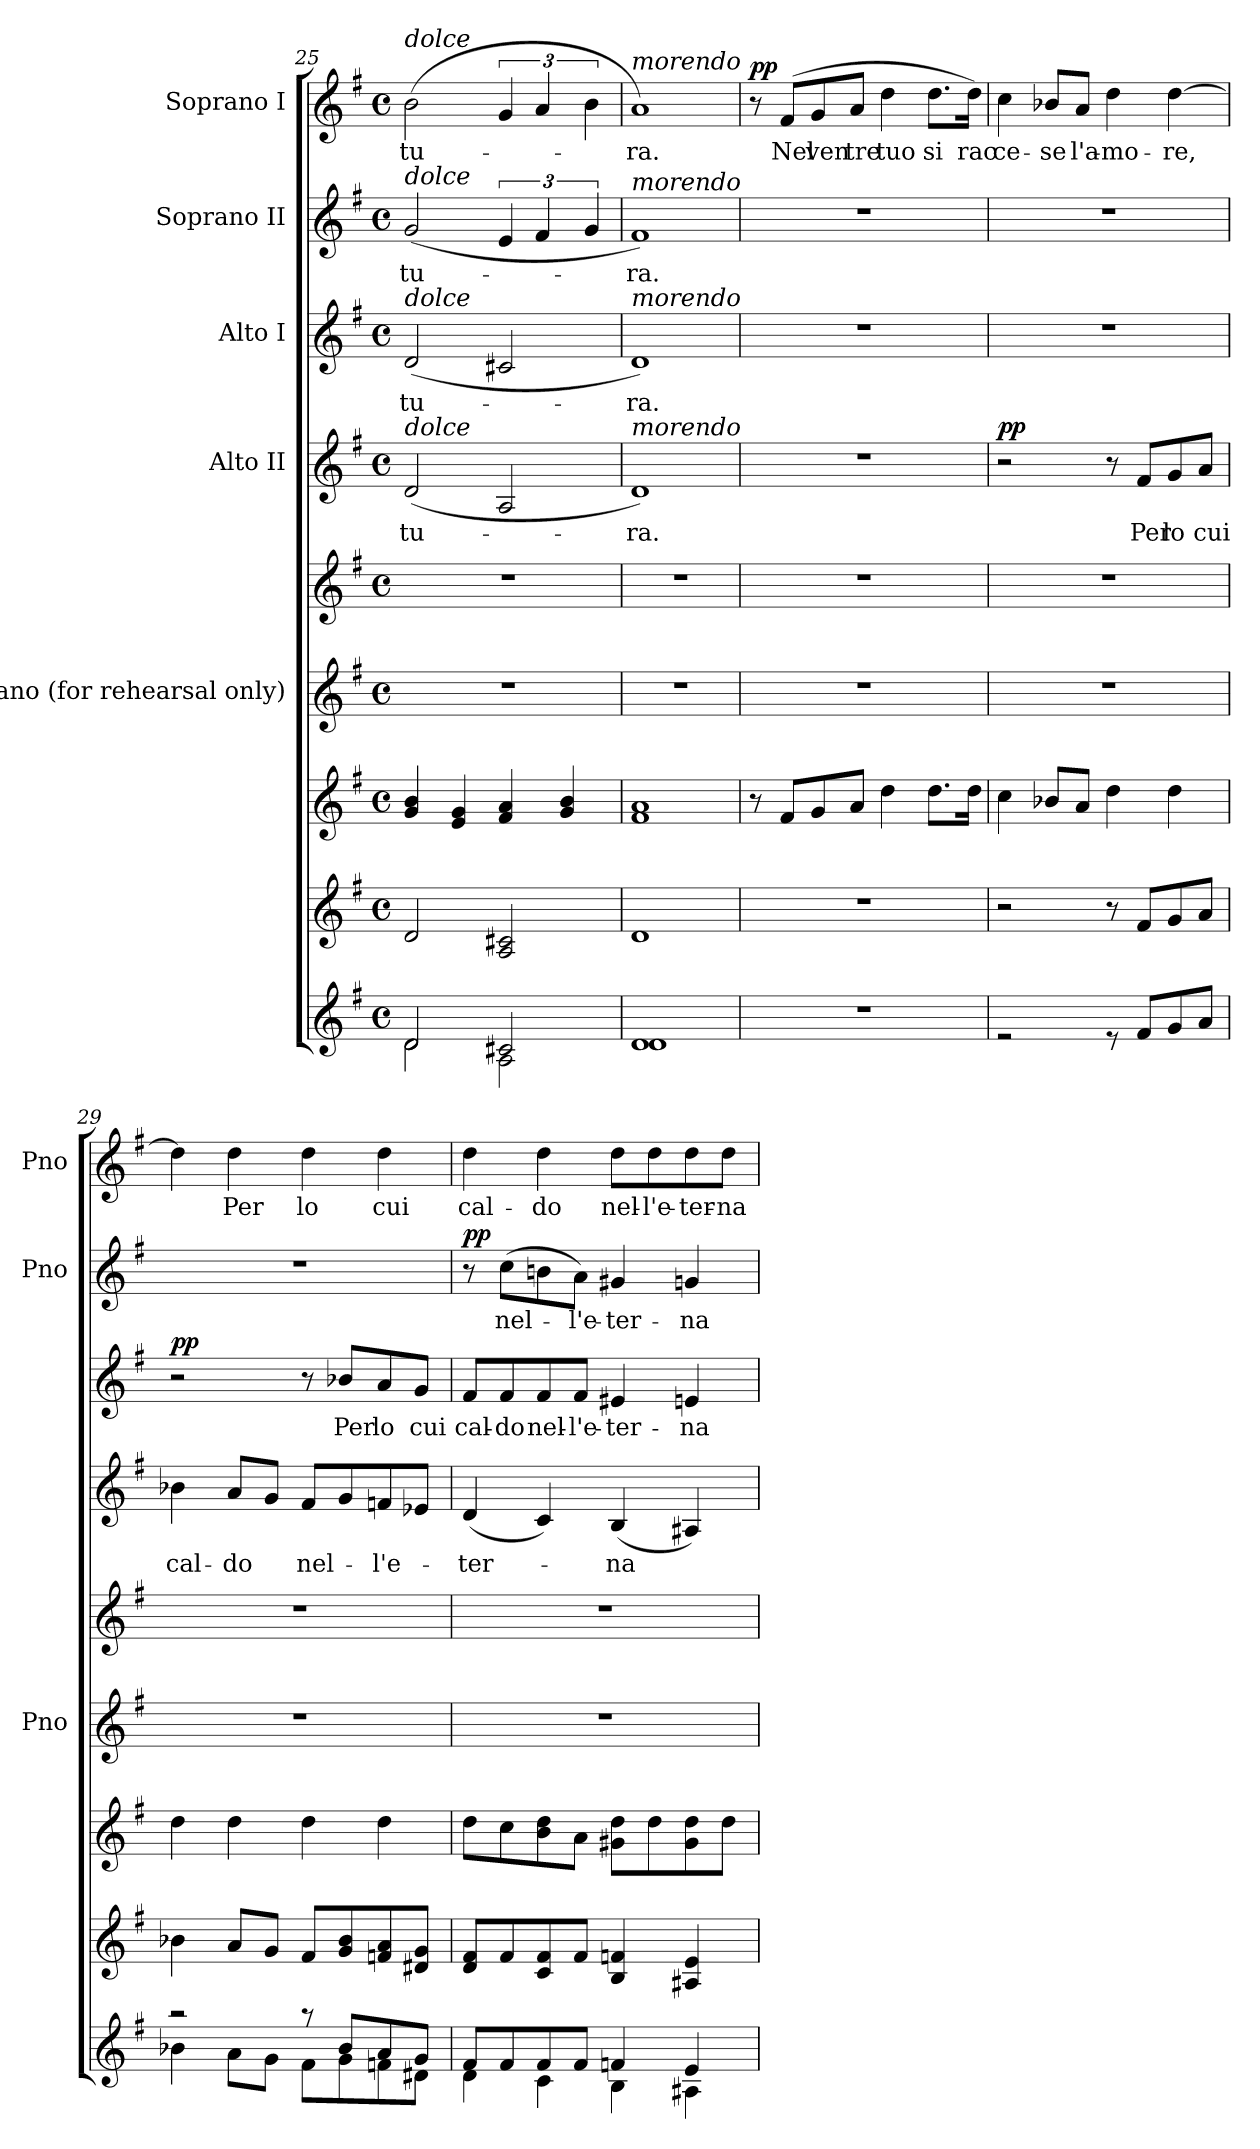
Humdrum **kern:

**kern	**kern	**kern	**kern	**kern	**kern	**text	**dynam	**kern	**text	**dynam	**kern	**text	**dynam	**kern	**text	**dynam
*part8	*part7	*part6	*part5	*part5	*part4	*part4	*part4	*part3	*part3	*part3	*part2	*part2	*part2	*part1	*part1	*part1
*staff9	*staff8	*staff7	*staff6	*staff5	*staff4	*staff4	*staff4	*staff3	*staff3	*staff3	*staff2	*staff2	*staff2	*staff1	*staff1	*staff1
*	*	*	*I"Piano  (for rehearsal only)	*	*I"Alto II	*	*	*I"Alto I	*	*	*I"Soprano II	*	*	*I"Soprano I	*	*
*	*	*	*I'Pno	*	*	*	*	*	*	*	*I'Pno	*	*	*I'Pno	*	*
*clefG2	*clefG2	*clefG2	*clefG2	*clefG2	*clefG2	*	*	*clefG2	*	*	*clefG2	*	*	*clefG2	*	*
*k[f#]	*k[f#]	*k[f#]	*k[f#]	*k[f#]	*k[f#]	*	*	*k[f#]	*	*	*k[f#]	*	*	*k[f#]	*	*
*G:	*G:	*G:	*G:	*G:	*G:	*	*	*G:	*	*	*G:	*	*	*G:	*	*
*M4/4	*M4/4	*M4/4	*M4/4	*M4/4	*M4/4	*	*	*M4/4	*	*	*M4/4	*	*	*M4/4	*	*
*met(c)	*met(c)	*met(c)	*met(c)	*met(c)	*met(c)	*	*	*met(c)	*	*	*met(c)	*	*	*met(c)	*	*
=25	=25	=25	=25	=25	=25	=25	=25	=25	=25	=25	=25	=25	=25	=25	=25	=25
*^	*	*	*	*	*	*	*	*	*	*	*	*	*	*	*	*
!	!	!	!	!	!	!	!	!	!	!	!	!	!	!	!LO:TX:a:i:t=dolce	!	!
!	!	!	!	!	!	!	!	!	!	!	!	!LO:TX:a:i:t=dolce	!	!	!	!	!
!	!	!	!	!	!	!	!	!	!LO:TX:a:i:t=dolce	!	!	!	!	!	!	!	!
!	!	!	!	!	!	!LO:TX:a:i:t=dolce	!	!	!	!	!	!	!	!	!	!	!
!	!	!	!	!	!	!	!LO:LY:b	!	!	!LO:LY:b	!	!	!LO:LY:b	!	!	!LO:LY:b	!
2d/	2d\	2d/	4g/ 4b/	1r	1r	(<2d/	-tu-	.	(<2d/	-tu-	.	(<2g/	-tu-	.	(>2b\	-tu-	.
.	.	.	4e/ 4g/	.	.	.	.	.	.	.	.	.	.	.	.	.	.
2c#X/	2A\	2A/ 2c#X/	4f#/ 4a/	.	.	2A/	.	.	2c#X/	.	.	6e/	.	.	6g/	.	.
.	.	.	.	.	.	.	.	.	.	.	.	6f#/	.	.	6a/	.	.
.	.	.	4g/ 4b/	.	.	.	.	.	.	.	.	.	.	.	.	.	.
.	.	.	.	.	.	.	.	.	.	.	.	6g/	.	.	6b\	.	.
!!LO:PB:g=z
=26	=26	=26	=26	=26	=26	=26	=26	=26	=26	=26	=26	=26	=26	=26	=26	=26	=26
!	!	!	!	!	!	!	!	!	!	!	!	!	!	!	!LO:TX:a:i:t=morendo	!	!
!	!	!	!	!	!	!	!	!	!	!	!	!LO:TX:a:i:t=morendo	!	!	!	!	!
!	!	!	!	!	!	!	!	!	!LO:TX:a:i:t=morendo	!	!	!	!	!	!	!	!
!	!	!	!	!	!	!LO:TX:a:i:t=morendo	!	!	!	!	!	!	!	!	!	!	!
!	!	!	!	!	!	!	!LO:LY:b	!	!	!LO:LY:b	!	!	!LO:LY:b	!	!	!LO:LY:b	!
1d	1d	1d	1f# 1a	1r	1r	1d)	­ra.	.	1d)	­ra.	.	1f#)	­ra.	.	1a)	­ra.	.
=27	=27	=27	=27	=27	=27	=27	=27	=27	=27	=27	=27	=27	=27	=27	=27	=27	=27
!	!	!	!	!	!	!	!	!	!	!	!	!	!	!	!	!	!LO:DY:b
*v	*v	*	*	*	*	*	*	*	*	*	*	*	*	*	*	*	*
1r	1r	8r	1r	1r	1r	.	.	1r	.	.	1r	.	.	8r	.	pp
!	!	!	!	!	!	!	!	!	!	!	!	!	!	!	!LO:LY:b	!
.	.	8f#/L	.	.	.	.	.	.	.	.	.	.	.	(>8f#/L	Nel	.
!	!	!	!	!	!	!	!	!	!	!	!	!	!	!	!LO:LY:b	!
.	.	8g/	.	.	.	.	.	.	.	.	.	.	.	8g/	ven-	.
!	!	!	!	!	!	!	!	!	!	!	!	!	!	!	!LO:LY:b	!
.	.	8a/J	.	.	.	.	.	.	.	.	.	.	.	8a/J	-tre	.
!	!	!	!	!	!	!	!	!	!	!	!	!	!	!	!LO:LY:b	!
.	.	4dd\	.	.	.	.	.	.	.	.	.	.	.	4dd\	tuo	.
!	!	!	!	!	!	!	!	!	!	!	!	!	!	!	!LO:LY:b	!
.	.	8.dd\L	.	.	.	.	.	.	.	.	.	.	.	8.dd\L	si	.
!	!	!	!	!	!	!	!	!	!	!	!	!	!	!	!LO:LY:b	!
.	.	16dd\Jk	.	.	.	.	.	.	.	.	.	.	.	16dd\Jk)	rac-	.
=28	=28	=28	=28	=28	=28	=28	=28	=28	=28	=28	=28	=28	=28	=28	=28	=28
*^	*	*	*	*	*	*	*	*	*	*	*	*	*	*	*	*
!	!	!	!	!	!	!	!	!LO:DY:b	!	!	!	!	!	!	!	!LO:LY:b	!
1ryy	2r	2r	4cc\	1r	1r	2r	.	pp	1r	.	.	1r	.	.	4cc\	-ce-	.
!	!	!	!	!	!	!	!	!	!	!	!	!	!	!	!	!LO:LY:b	!
.	.	.	8b-X/L	.	.	.	.	.	.	.	.	.	.	.	8b-X/L	-se	.
!	!	!	!	!	!	!	!	!	!	!	!	!	!	!	!	!LO:LY:b	!
.	.	.	8a/J	.	.	.	.	.	.	.	.	.	.	.	8a/J	l'a-	.
!	!	!	!	!	!	!	!	!	!	!	!	!	!	!	!	!LO:LY:b	!
.	8r	8r	4dd\	.	.	8r	.	.	.	.	.	.	.	.	4dd\	-mo-	.
!	!	!	!	!	!	!	!LO:LY:b	!	!	!	!	!	!	!	!	!	!
.	8f#/L	8f#/L	.	.	.	8f#/L	Per	.	.	.	.	.	.	.	.	.	.
!	!	!	!	!	!	!	!LO:LY:b	!	!	!	!	!	!	!	!	!LO:LY:b	!
.	8g/	8g/	4dd\	.	.	8g/	lo	.	.	.	.	.	.	.	[4dd\	-re,	.
!	!	!	!	!	!	!	!LO:LY:b	!	!	!	!	!	!	!	!	!	!
.	8a/J	8a/J	.	.	.	8a/J	cui	.	.	.	.	.	.	.	.	.	.
=29	=29	=29	=29	=29	=29	=29	=29	=29	=29	=29	=29	=29	=29	=29	=29	=29	=29
!	!	!	!	!	!	!	!LO:LY:b	!	!	!	!LO:DY:b	!	!	!	!	!	!
2raa	4b-X\	4b-X\	4dd\	1r	1r	4b-X\	cal-	.	2r	.	pp	1r	.	.	4dd\]	.	.
!	!	!	!	!	!	!	!LO:LY:b	!	!	!	!	!	!	!	!	!LO:LY:b	!
.	8a\L	8a/L	4dd\	.	.	8a/L	-do	.	.	.	.	.	.	.	4dd\	Per	.
.	8g\J	8g/J	.	.	.	8g/J	.	.	.	.	.	.	.	.	.	.	.
!	!	!	!	!	!	!	!LO:LY:b	!	!	!	!	!	!	!	!	!LO:LY:b	!
8raa	8f#\L	8f#/L	4dd\	.	.	8f#/L	nel-	.	8r	.	.	.	.	.	4dd\	lo	.
!	!	!	!	!	!	!	!	!	!	!LO:LY:b	!	!	!	!	!	!	!
8b-/L	8g\	8g/ 8b-/	.	.	.	8g/	.	.	8b-X/L	Per	.	.	.	.	.	.	.
!	!	!	!	!	!	!	!LO:LY:b	!	!	!LO:LY:b	!	!	!	!	!	!LO:LY:b	!
8a/	8fn\	8fn/ 8a/	4dd\	.	.	8fn/	-l'e-	.	8a/	lo	.	.	.	.	4dd\	cui	.
!	!	!	!	!	!	!	!	!	!	!LO:LY:b	!	!	!	!	!	!	!
8g/J	8d#X\J	8d#X/ 8g/J	.	.	.	8e-X/J	.	.	8g/J	cui	.	.	.	.	.	.	.
!!LO:PB:g=z
=30	=30	=30	=30	=30	=30	=30	=30	=30	=30	=30	=30	=30	=30	=30	=30	=30	=30
!	!	!	!	!	!	!	!LO:LY:b	!	!	!LO:LY:b	!	!	!	!LO:DY:b	!	!LO:LY:b	!
8f#/L	4d\	8d/ 8f#/L	8dd\L	1r	1r	(<4d/	-ter-	.	8f#/L	cal-	.	8r	.	pp	4dd\	cal-	.
!	!	!	!	!	!	!	!	!	!	!LO:LY:b	!	!	!LO:LY:b	!	!	!	!
8f#/	.	8f#/	8cc\	.	.	.	.	.	8f#/	-do	.	(>8cc\L	nel-	.	.	.	.
!	!	!	!	!	!	!	!	!	!	!LO:LY:b	!	!	!	!	!	!LO:LY:b	!
8f#/	4c\	8c/ 8f#/	8b\ 8dd\	.	.	4c/)	.	.	8f#/	nel-	.	8bn\	.	.	4dd\	-do	.
!	!	!	!	!	!	!	!	!	!	!LO:LY:b	!	!	!LO:LY:b	!	!	!	!
8f#/J	.	8f#/J	8a\J	.	.	.	.	.	8f#/J	-l'e-	.	8a\J)	-l'e-	.	.	.	.
!	!	!	!	!	!	!	!LO:LY:b	!	!	!LO:LY:b	!	!	!LO:LY:b	!	!	!LO:LY:b	!
4fn/	4B\	4B/ 4fn/	8g#X\ 8dd\L	.	.	(<4B/	-na	.	4e#X/	-ter-	.	4g#X/	-ter-	.	8dd\L	nel-	.
!	!	!	!	!	!	!	!	!	!	!	!	!	!	!	!	!LO:LY:b	!
.	.	.	8dd\	.	.	.	.	.	.	.	.	.	.	.	8dd\	-l'e-	.
!	!	!	!	!	!	!	!	!	!	!LO:LY:b	!	!	!LO:LY:b	!	!	!LO:LY:b	!
4e/	4A#X\	4A#X/ 4e/	8g#\ 8dd\	.	.	4A#X/)	.	.	4en/	-na	.	4gn/	-na	.	8dd\	-ter-	.
!	!	!	!	!	!	!	!	!	!	!	!	!	!	!	!	!LO:LY:b	!
.	.	.	8dd\J	.	.	.	.	.	.	.	.	.	.	.	8dd\J	-na	.
*v	*v	*	*	*	*	*	*	*	*	*	*	*	*	*	*	*	*
=	=	=	=	=	=	=	=	=	=	=	=	=	=	=	=	=
*-	*-	*-	*-	*-	*-	*-	*-	*-	*-	*-	*-	*-	*-	*-	*-	*-
